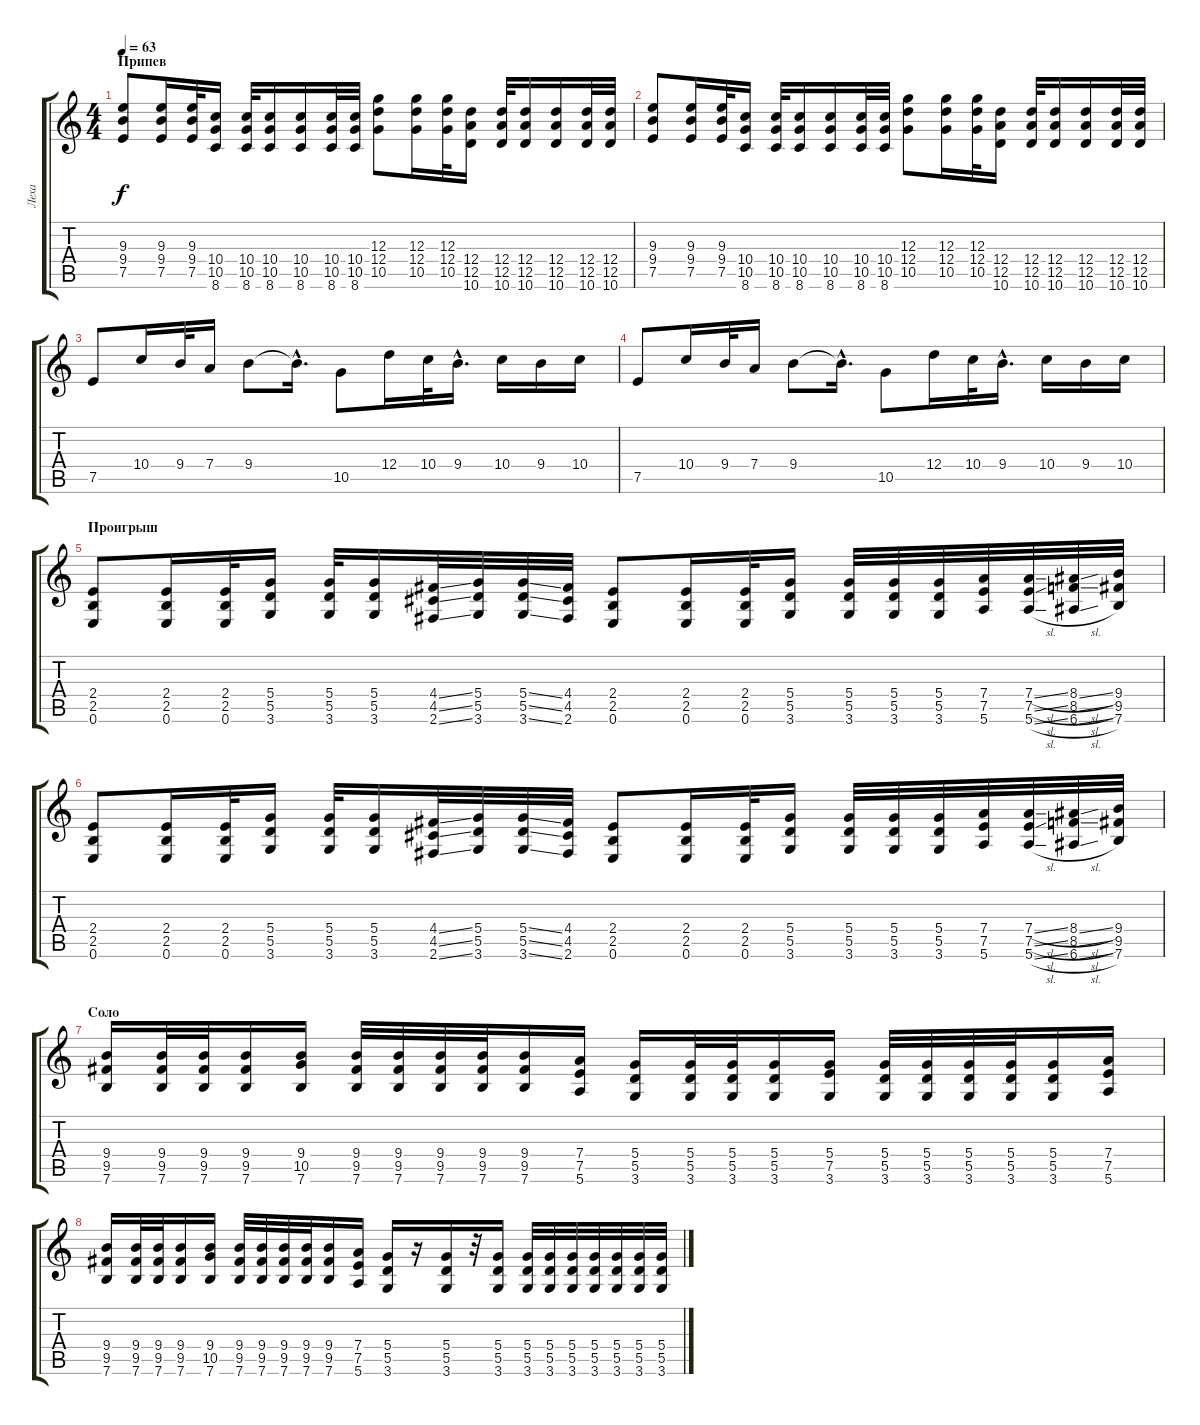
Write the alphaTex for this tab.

\track ("Леха" "Леха") {instrument distortionguitar}
\staff {score tabs}
\tuning (E4 B3 G3 D3 A2 E2) {hide}
\ts (4 4)
\section ("" "Припев")
\tempo 63
\clef g2
\ks c
(9.3 9.4 7.5).8{dy f} (9.3 9.4 7.5).16 (9.3 9.4 7.5).32 (10.4 10.5 8.6).16 (10.4 10.5 8.6).32 (10.4 10.5 8.6).16 (10.4 10.5 8.6).16 (10.4 10.5 8.6).32 (10.4 10.5 8.6).32 (12.3 12.4 10.5).8 (12.3 12.4 10.5).16 (12.3 12.4 10.5).32 (12.4 12.5 10.6).16 (12.4 12.5 10.6).32 (12.4 12.5 10.6).16 (12.4 12.5 10.6).16 (12.4 12.5 10.6).32 (12.4 12.5 10.6).32 |
(9.3 9.4 7.5).8 (9.3 9.4 7.5).16 (9.3 9.4 7.5).32 (10.4 10.5 8.6).16 (10.4 10.5 8.6).32 (10.4 10.5 8.6).16 (10.4 10.5 8.6).16 (10.4 10.5 8.6).32 (10.4 10.5 8.6).32 (12.3 12.4 10.5).8 (12.3 12.4 10.5).16 (12.3 12.4 10.5).32 (12.4 12.5 10.6).16 (12.4 12.5 10.6).32 (12.4 12.5 10.6).16 (12.4 12.5 10.6).16 (12.4 12.5 10.6).32 (12.4 12.5 10.6).32 |
7.5.8 10.4.16 9.4.32 7.4.16 9.4.8 9.4{hac t}.16{d} 10.5.8 12.4.16 10.4.32 9.4{hac}.16{d} 10.4.16 9.4.16 10.4.16 |
7.5.8 10.4.16 9.4.32 7.4.16 9.4.8 9.4{hac t}.16{d} 10.5.8 12.4.16 10.4.32 9.4{hac}.16{d} 10.4.16 9.4.16 10.4.16 |
\section ("" "Проигрыш")
(2.4 2.5 0.6).8 (2.4 2.5 0.6).16 (2.4 2.5 0.6).32 (5.4 5.5 3.6).16 (5.4 5.5 3.6).32 (5.4 5.5 3.6).16 (4.4{ss} 4.5{ss} 2.6{ss}).32 (5.4 5.5 3.6).32 (5.4{ss} 5.5{ss} 3.6{ss}).32 (4.4 4.5 2.6).32 (2.4 2.5 0.6).8 (2.4 2.5 0.6).16 (2.4 2.5 0.6).32 (5.4 5.5 3.6).16 (5.4 5.5 3.6).32 (5.4 5.5 3.6).32 (5.4 5.5 3.6).32 (7.4 7.5 5.6).32 (7.4{sl} 7.5{sl} 5.6{sl}).32 (8.4{sl} 8.5{sl} 6.6{sl}).32 (9.4 9.5 7.6).32 |
(2.4 2.5 0.6).8 (2.4 2.5 0.6).16 (2.4 2.5 0.6).32 (5.4 5.5 3.6).16 (5.4 5.5 3.6).32 (5.4 5.5 3.6).16 (4.4{ss} 4.5{ss} 2.6{ss}).32 (5.4 5.5 3.6).32 (5.4{ss} 5.5{ss} 3.6{ss}).32 (4.4 4.5 2.6).32 (2.4 2.5 0.6).8 (2.4 2.5 0.6).16 (2.4 2.5 0.6).32 (5.4 5.5 3.6).16 (5.4 5.5 3.6).32 (5.4 5.5 3.6).32 (5.4 5.5 3.6).32 (7.4 7.5 5.6).32 (7.4{sl} 7.5{sl} 5.6{sl}).32 (8.4{sl} 8.5{sl} 6.6{sl}).32 (9.4 9.5 7.6).32 |
\section ("" "Соло")
(9.4 9.5 7.6).16 (9.4 9.5 7.6).32 (9.4 9.5 7.6).32 (9.4 9.5 7.6).16 (9.4 10.5 7.6).16 (9.4 9.5 7.6).32 (9.4 9.5 7.6).32 (9.4 9.5 7.6).32 (9.4 9.5 7.6).32 (9.4 9.5 7.6).16 (7.4 7.5 5.6).16 (5.4 5.5 3.6).16 (5.4 5.5 3.6).32 (5.4 5.5 3.6).32 (5.4 5.5 3.6).16 (5.4 7.5 3.6).16 (5.4 5.5 3.6).32 (5.4 5.5 3.6).32 (5.4 5.5 3.6).32 (5.4 5.5 3.6).32 (5.4 5.5 3.6).16 (7.4 7.5 5.6).16 |
(9.4 9.5 7.6).16 (9.4 9.5 7.6).32 (9.4 9.5 7.6).32 (9.4 9.5 7.6).16 (9.4 10.5 7.6).16 (9.4 9.5 7.6).32 (9.4 9.5 7.6).32 (9.4 9.5 7.6).32 (9.4 9.5 7.6).32 (9.4 9.5 7.6).16 (7.4 7.5 5.6).16 (5.4 5.5 3.6).16 r.16 (5.4 5.5 3.6).16 r.32 (5.4 5.5 3.6).16 (5.4 5.5 3.6).32 (5.4 5.5 3.6).32 (5.4 5.5 3.6).32 (5.4 5.5 3.6).32 (5.4 5.5 3.6).32 (5.4 5.5 3.6).32 (5.4 5.5 3.6).32
